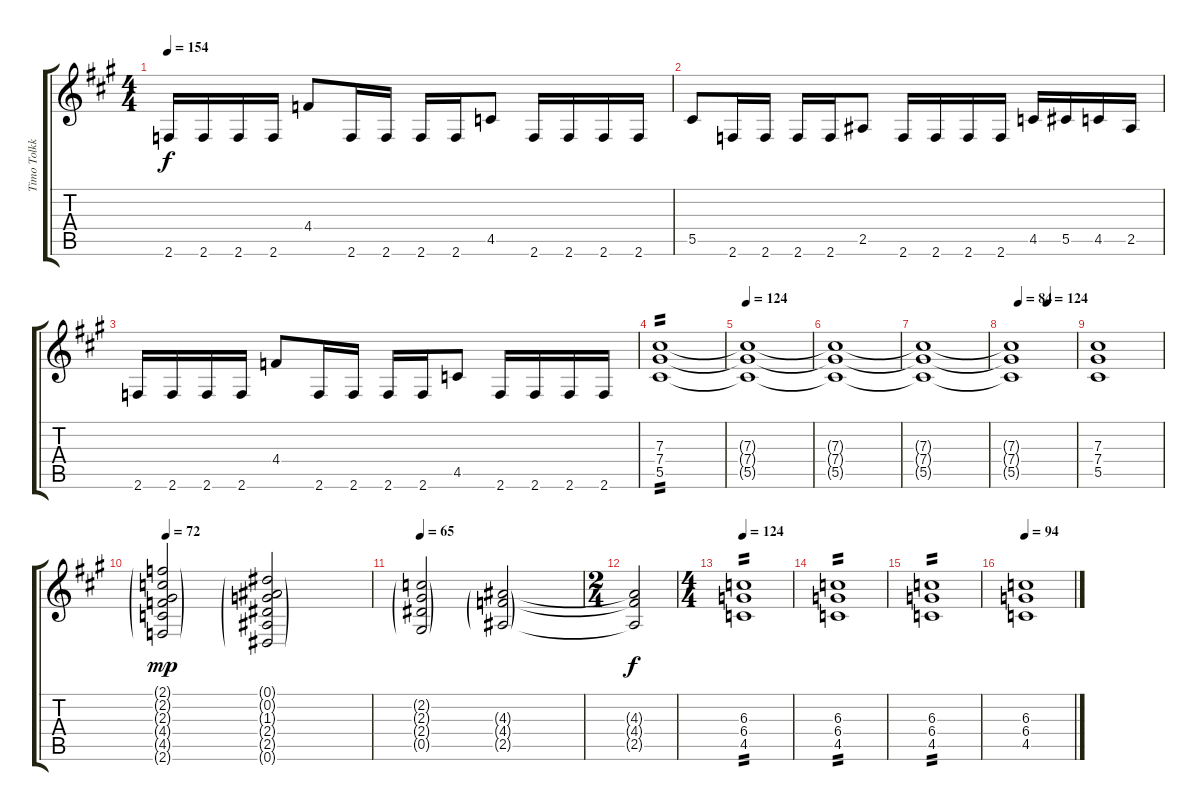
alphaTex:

\track ("Timo Tolkki II" "Timo Tolkk") {instrument distortionguitar}
\staff {score tabs}
\tuning (Eb4 Bb3 Gb3 Db3 Ab2 Eb2) {hide}
\ts (4 4)
\tempo 154
\clef g2
\ks a
2.6.16{dy f} 2.6.16 2.6.16 2.6.16 4.4.8 2.6.16 2.6.16 2.6.16 2.6.16 4.5.8 2.6.16 2.6.16 2.6.16 2.6.16 |
5.5.8 2.6.16 2.6.16 2.6.16 2.6.16 2.5.8 2.6.16 2.6.16 2.6.16 2.6.16 4.5.16 5.5.16 4.5.16 2.5.16 |
2.6.16 2.6.16 2.6.16 2.6.16 4.4.8 2.6.16 2.6.16 2.6.16 2.6.16 4.5.8 2.6.16 2.6.16 2.6.16 2.6.16 |
(7.3 7.4 5.5).1{tp 2} |
\tempo 124
(7.3{t} 7.4{t} 5.5{t}).1 |
(7.3{t} 7.4{t} 5.5{t}).1 |
(7.3{t} 7.4{t} 5.5{t}).1 |
\tempo (84 0.125)
\tempo (124 0.5625)
(7.3{t} 7.4{t} 5.5{t}).1 |
(7.3 7.4 5.5).1 |
\tempo 72
(2.1{g} 2.2{g} 2.3{g} 4.4{g} 4.5{g} 2.6{g}).2{dy mp} (0.1{g} 0.2{g} 1.3{g} 2.4{g} 2.5{g} 0.6{g}).2 |
\tempo 65
(2.2{g} 2.3{g} 2.4{g} 0.5{g}).2 (4.3{g} 4.4{g} 2.5{g}).2 |
\ts (2 4)
(4.3{t} 4.4{t} 2.5{t}).2{dy f} |
\ts (4 4)
\tempo 124
(6.3 6.4 4.5).1{tp 2} |
(6.3 6.4 4.5).1{tp 2} |
(6.3 6.4 4.5).1{tp 2} |
\tempo 94
(6.3 6.4 4.5).1
